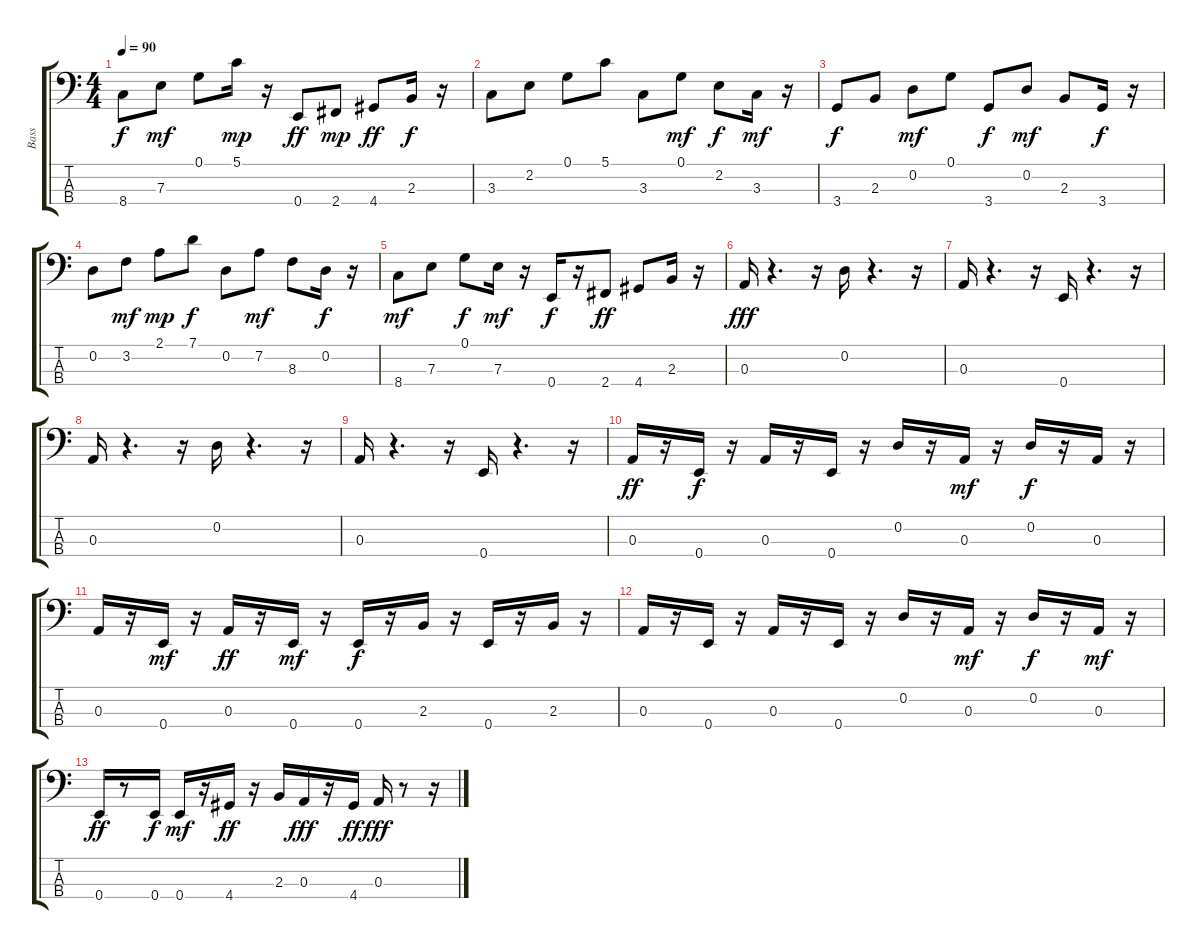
\track ("Bass" "Bass") {instrument electricbassfinger}
\staff {score tabs}
\tuning (G2 D2 A1 E1) {hide}
\ts (4 4)
\tempo 90
\clef f4
\ks c
8.4.8{dy f} 7.3.8{dy mf} 0.1.8 5.1.16{dy mp} r.16 0.4.8{dy ff} 2.4.8{dy mp} 4.4.8{dy ff} 2.3.16{dy f} r.16 |
3.3.8 2.2.8 0.1.8 5.1.8 3.3.8 0.1.8{dy mf} 2.2.8{dy f} 3.3.16{dy mf} r.16 |
3.4.8{dy f} 2.3.8 0.2.8{dy mf} 0.1.8 3.4.8{dy f} 0.2.8{dy mf} 2.3.8 3.4.16{dy f} r.16 |
0.2.8 3.2.8{dy mf} 2.1.8{dy mp} 7.1.8{dy f} 0.2.8 7.2.8{dy mf} 8.3.8 0.2.16{dy f} r.16 |
8.4.8{dy mf} 7.3.8 0.1.8{dy f} 7.3.16{dy mf} r.16 0.4.16{dy f} r.16 2.4.8{dy ff} 4.4.8 2.3.16 r.16 |
0.3.16{dy fff} r.4{d} r.16 0.2.16 r.4{d} r.16 |
0.3.16 r.4{d} r.16 0.4.16 r.4{d} r.16 |
0.3.16 r.4{d} r.16 0.2.16 r.4{d} r.16 |
0.3.16 r.4{d} r.16 0.4.16 r.4{d} r.16 |
0.3.16{dy ff} r.16 0.4.16{dy f} r.16 0.3.16 r.16 0.4.16 r.16 0.2.16 r.16 0.3.16{dy mf} r.16 0.2.16{dy f} r.16 0.3.16 r.16 |
0.3.16 r.16 0.4.16{dy mf} r.16 0.3.16{dy ff} r.16 0.4.16{dy mf} r.16 0.4.16{dy f} r.16 2.3.16 r.16 0.4.16 r.16 2.3.16 r.16 |
0.3.16 r.16 0.4.16 r.16 0.3.16 r.16 0.4.16 r.16 0.2.16 r.16 0.3.16{dy mf} r.16 0.2.16{dy f} r.16 0.3.16{dy mf} r.16 |
0.4.16{dy ff} r.8 0.4.16{dy f} 0.4.16{dy mf} r.16 4.4.16{dy ff} r.16 2.3.16 0.3.16{dy fff} r.16 4.4.16{dy ff} 0.3.16{dy fff} r.8 r.16
